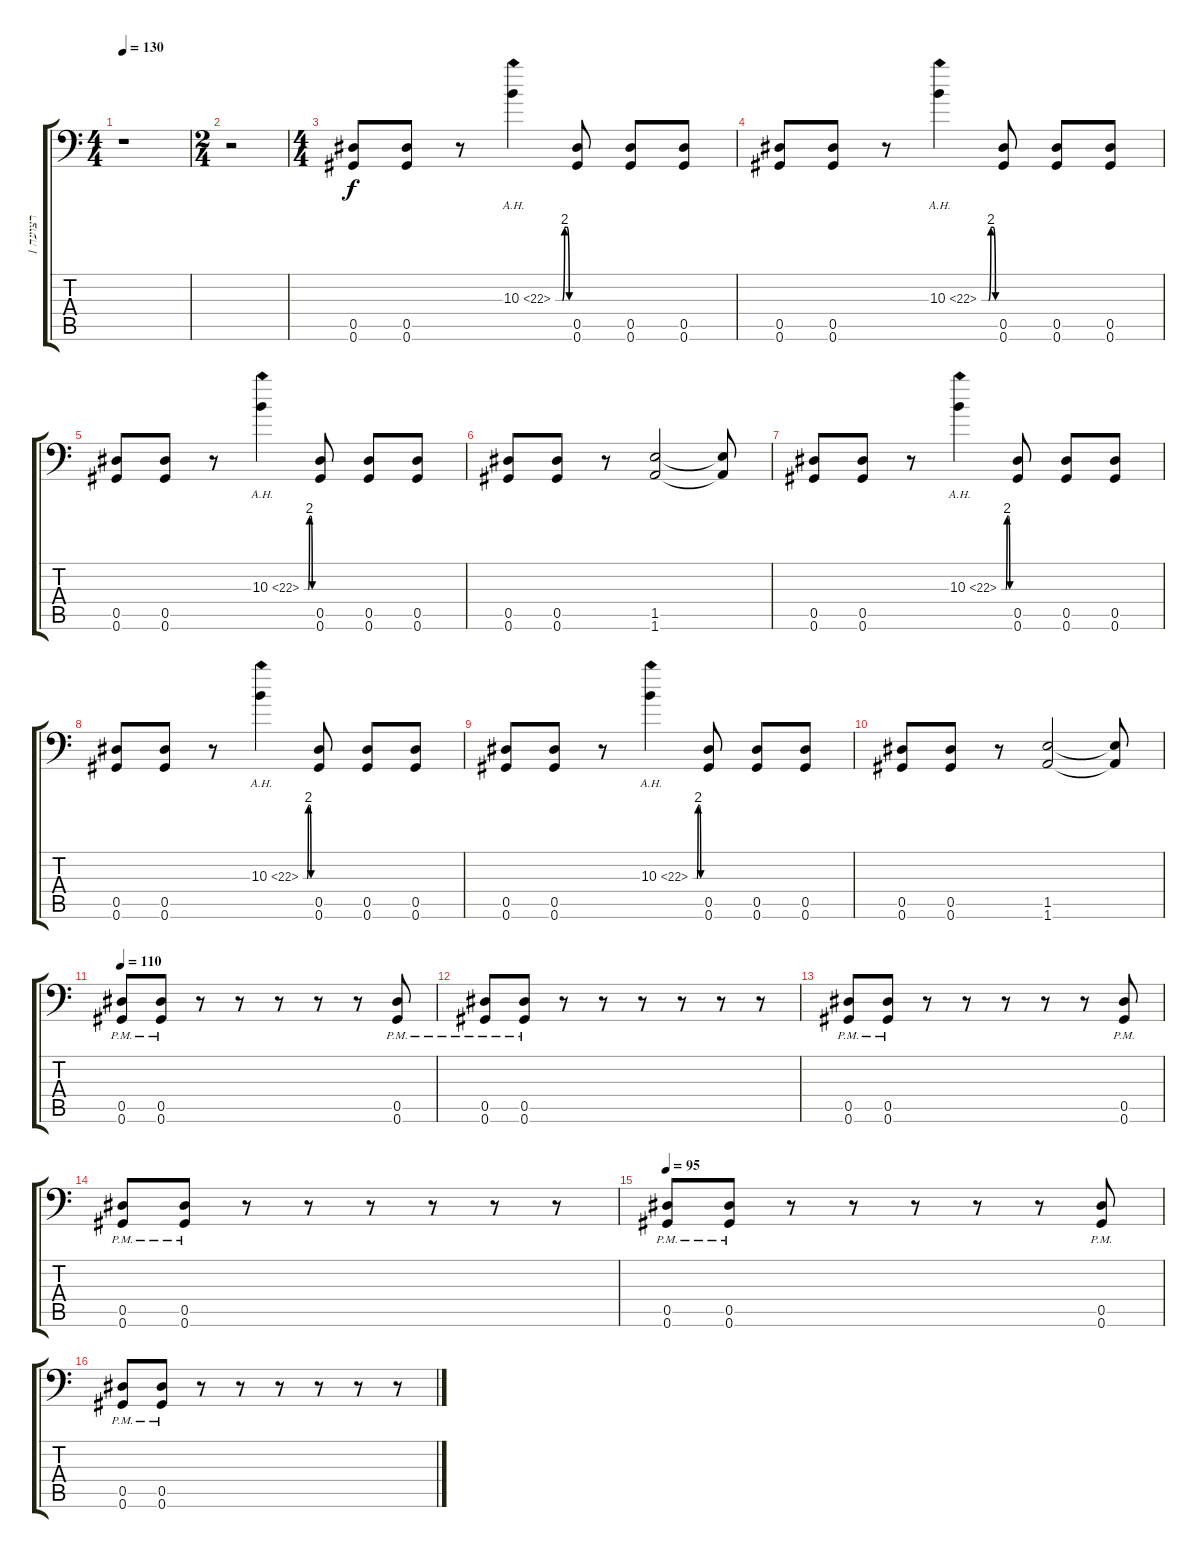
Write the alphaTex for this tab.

\track ("רצועה 1" "רצועה 1") {instrument distortionguitar}
\staff {score tabs}
\tuning (Bb3 F3 Db3 Ab2 Eb2 Ab1) {hide}
\ts (4 4)
\tempo 130
\clef f4
\ks c
r.1{dy f} |
\ts (2 4)
r.2 |
\ts (4 4)
(0.5 0.6).8 (0.5 0.6).8 r.8 10.3{be (custom 0 0 30 0 40 8 50 8 60 0) ah 12}.4 (0.5 0.6).8 (0.5 0.6).8 (0.5 0.6).8 |
(0.5 0.6).8 (0.5 0.6).8 r.8 10.3{be (custom 0 0 30 0 40 8 50 8 60 0) ah 12}.4 (0.5 0.6).8 (0.5 0.6).8 (0.5 0.6).8 |
(0.5 0.6).8 (0.5 0.6).8 r.8 10.3{be (custom 0 0 30 0 40 8 50 8 60 0) ah 12}.4 (0.5 0.6).8 (0.5 0.6).8 (0.5 0.6).8 |
(0.5 0.6).8 (0.5 0.6).8 r.8 (1.5 1.6).2 (1.5{t} 1.6{t}).8 |
(0.5 0.6).8 (0.5 0.6).8 r.8 10.3{be (custom 0 0 30 0 40 8 50 8 60 0) ah 12}.4 (0.5 0.6).8 (0.5 0.6).8 (0.5 0.6).8 |
(0.5 0.6).8 (0.5 0.6).8 r.8 10.3{be (custom 0 0 30 0 40 8 50 8 60 0) ah 12}.4 (0.5 0.6).8 (0.5 0.6).8 (0.5 0.6).8 |
(0.5 0.6).8 (0.5 0.6).8 r.8 10.3{be (custom 0 0 30 0 40 8 50 8 60 0) ah 12}.4 (0.5 0.6).8 (0.5 0.6).8 (0.5 0.6).8 |
(0.5 0.6).8 (0.5 0.6).8 r.8 (1.5 1.6).2 (1.5{t} 1.6{t}).8 |
\tempo 110
(0.5{pm} 0.6{pm}).8 (0.5{pm} 0.6{pm}).8 r.8 r.8 r.8 r.8 r.8 (0.5{pm} 0.6{pm}).8 |
(0.5{pm} 0.6{pm}).8 (0.5{pm} 0.6{pm}).8 r.8 r.8 r.8 r.8 r.8 r.8 |
(0.5{pm} 0.6{pm}).8 (0.5{pm} 0.6{pm}).8 r.8 r.8 r.8 r.8 r.8 (0.5{pm} 0.6{pm}).8 |
(0.5{pm} 0.6{pm}).8 (0.5{pm} 0.6{pm}).8 r.8 r.8 r.8 r.8 r.8 r.8 |
\tempo 95
(0.5{pm} 0.6{pm}).8 (0.5{pm} 0.6{pm}).8 r.8 r.8 r.8 r.8 r.8 (0.5{pm} 0.6{pm}).8 |
(0.5{pm} 0.6{pm}).8 (0.5{pm} 0.6{pm}).8 r.8 r.8 r.8 r.8 r.8 r.8
